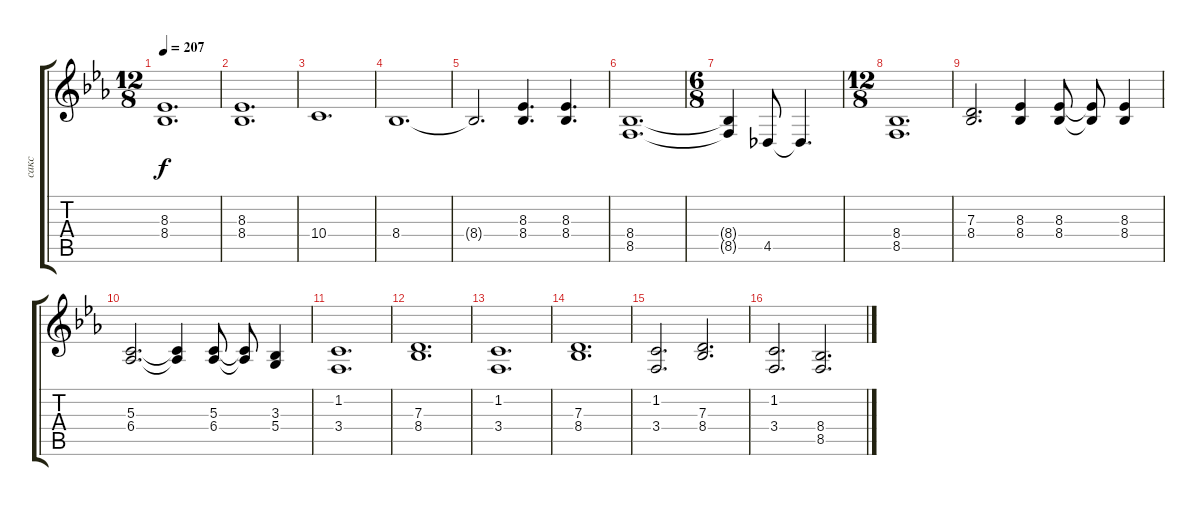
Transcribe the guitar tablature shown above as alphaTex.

\track ("сакс" "сакс") {instrument altosax}
\staff {score tabs}
\tuning (E4 B3 G3 D3 A2 E2) {hide}
\ts (12 8)
\tempo 207
\clef g2
\ks eb
(8.3 8.4).1{d dy f} |
(8.3 8.4).1{d} |
10.4.1{d} |
8.4.1{d} |
8.4{t}.2{d} (8.3 8.4).4{d} (8.3 8.4).4{d} |
(8.4 8.5).1{d} |
\ts (6 8)
(8.4{t} 8.5{t}).4 4.5.8 4.5{t}.4{d} |
\ts (12 8)
(8.4 8.5).1{d} |
(7.3 8.4).2{d} (8.3 8.4).4 (8.3 8.4).8 (8.3{t} 8.4{t}).8 (8.3 8.4).4 |
(5.3 6.4).2{d} (5.3{t} 6.4{t}).4 (5.3 6.4).8 (5.3{t} 6.4{t}).8 (3.3 5.4).4 |
(1.2 3.4).1{d} |
(7.3 8.4).1{d} |
(1.2 3.4).1{d} |
(7.3 8.4).1{d} |
(1.2 3.4).2{d} (7.3 8.4).2{d} |
(1.2 3.4).2{d} (8.4 8.5).2{d}
